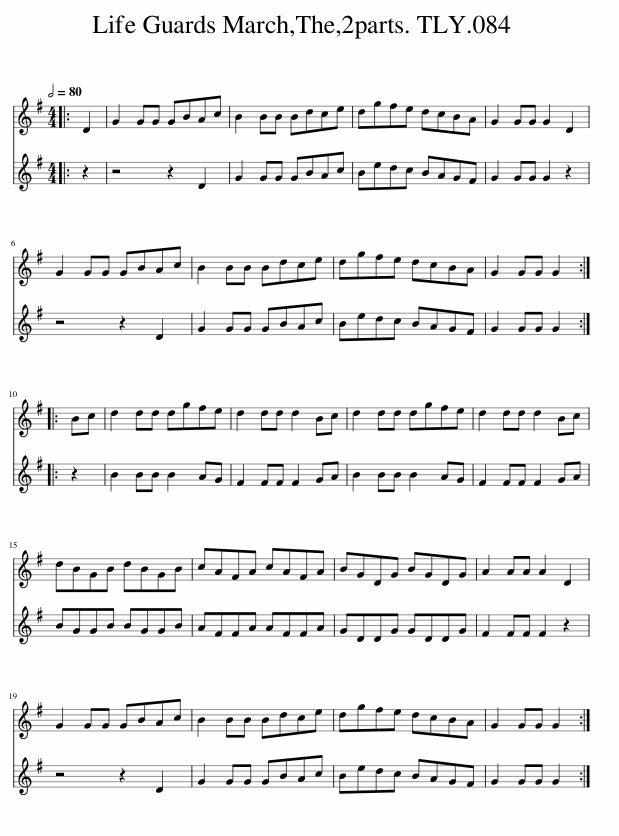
X:1
%%score 1 2
L:1/8
Q:1/2=80
M:4/4
I:linebreak $
K:G
V:1 treble
V:2 treble
V:1
|: D2 | G2 GG GBAc | B2 BB Bdce | dgfe dcBA | G2 GG G2 D2 |$ %5
 G2 GG GBAc | B2 BB Bdce | dgfe dcBA | G2 GG G2 ::$ Bc | %10
 d2 dd dgfe | d2 dd d2 Bc | d2 dd dgfe | d2 dd d2 Bc |$ dBGB dBGB | %15
 cAFA cAFA | BGDG BGDG | A2 AA A2 D2 |$ G2 GG GBAc | B2 BB Bdce | %20
 dgfe dcBA | G2 GG G2 :| %22
V:2
|: z2 | z4 z2 D2 | G2 GG GBAc | Bedc BAGF | G2 GG G2 z2 |$ %5
 z4 z2 D2 | G2 GG GBAc | Bedc BAGF | G2 GG G2 ::$ z2 | %10
 B2 BB B2 AG | F2 FF F2 GA | B2 BB B2 AG | F2 FF F2 GA |$ BGGB BGGB | %15
 AFFA AFFA | GDDG GDDG | F2 FF F2 z2 |$ z4 z2 D2 | G2 GG GBAc | %20
 Bedc BAGF | G2 GG G2 :| %22
